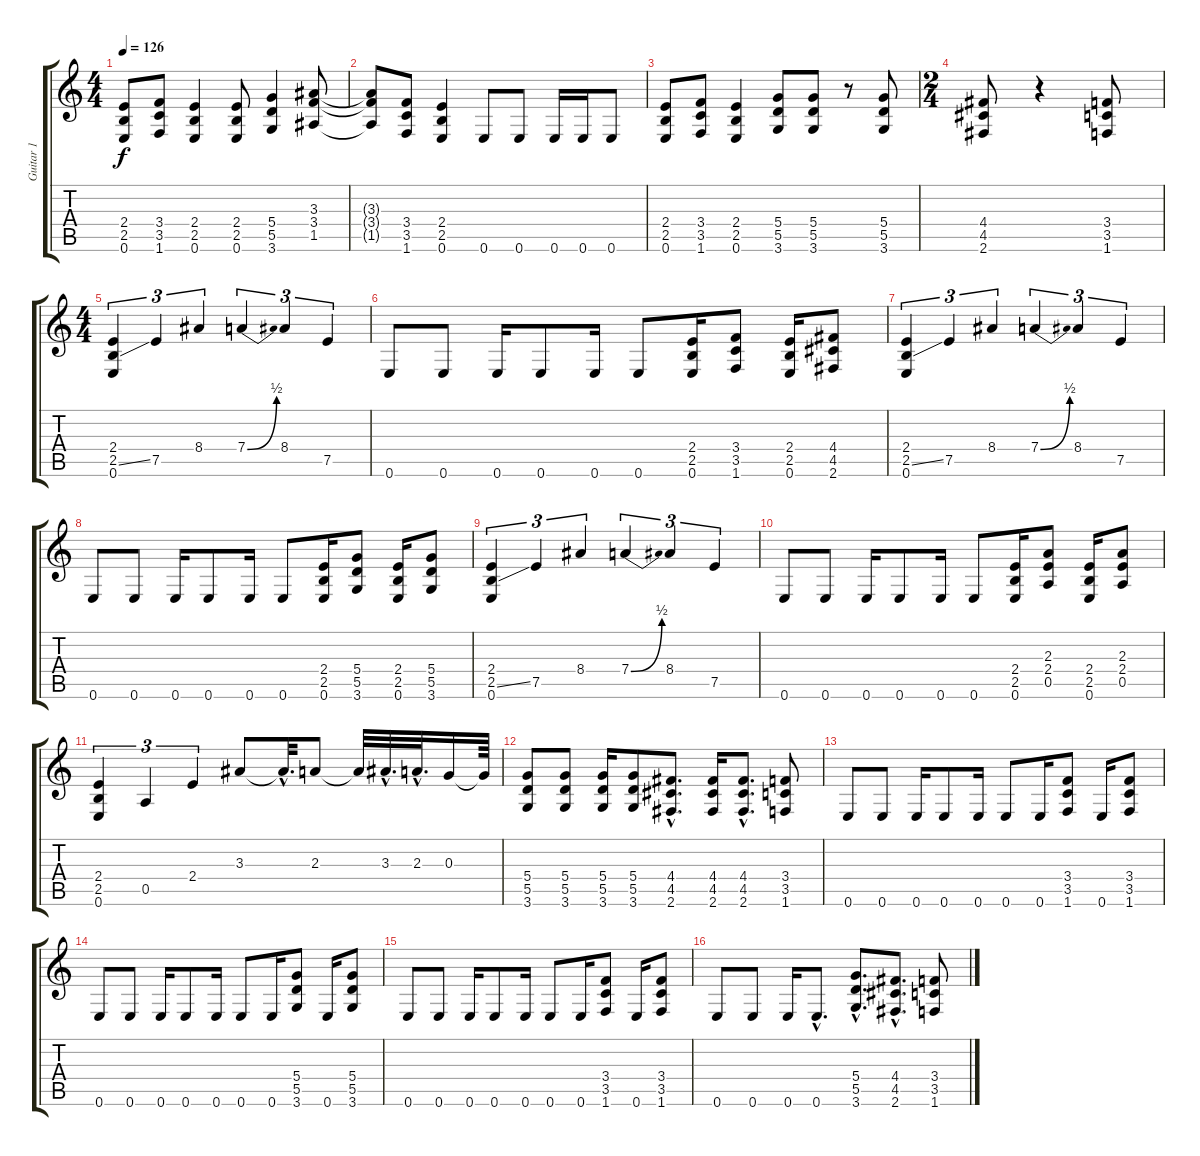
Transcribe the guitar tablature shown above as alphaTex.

\track ("Guitar 1" "Guitar 1") {instrument distortionguitar}
\staff {score tabs}
\tuning (E4 B3 G3 D3 A2 E2) {hide}
\ts (4 4)
\tempo 126
\clef g2
\ks c
(2.4 2.5 0.6).8{dy f} (3.4 3.5 1.6).8 (2.4 2.5 0.6).4 (2.4 2.5 0.6).8 (5.4 5.5 3.6).4 (3.3 3.4 1.5).8 |
(3.3{t} 3.4{t} 1.5{t}).8 (3.4 3.5 1.6).8 (2.4 2.5 0.6).4 0.6.8 0.6.8 0.6.16 0.6.16 0.6.8 |
(2.4 2.5 0.6).8 (3.4 3.5 1.6).8 (2.4 2.5 0.6).4 (5.4 5.5 3.6).8 (5.4 5.5 3.6).8 r.8 (5.4 5.5 3.6).8 |
\ts (2 4)
(4.4 4.5 2.6).8 r.4 (3.4 3.5 1.6).8 |
\ts (4 4)
(2.4 2.5{ss} 0.6).4{tu (3 2)} 7.5.4{tu (3 2)} 8.4.4{tu (3 2)} 7.4{be (bend 0 0 60 2)}.4{tu (3 2)} 8.4.4{tu (3 2)} 7.5.4{tu (3 2)} |
0.6.8 0.6.8 0.6.16 0.6.8 0.6.16 0.6.8 (2.4 2.5 0.6).16 (3.4 3.5 1.6).8 (2.4 2.5 0.6).16 (4.4 4.5 2.6).8 |
(2.4 2.5{ss} 0.6).4{tu (3 2)} 7.5.4{tu (3 2)} 8.4.4{tu (3 2)} 7.4{be (bend 0 0 60 2)}.4{tu (3 2)} 8.4.4{tu (3 2)} 7.5.4{tu (3 2)} |
0.6.8 0.6.8 0.6.16 0.6.8 0.6.16 0.6.8 (2.4 2.5 0.6).16 (5.4 5.5 3.6).8 (2.4 2.5 0.6).16 (5.4 5.5 3.6).8 |
(2.4 2.5{ss} 0.6).4{tu (3 2)} 7.5.4{tu (3 2)} 8.4.4{tu (3 2)} 7.4{be (bend 0 0 60 2)}.4{tu (3 2)} 8.4.4{tu (3 2)} 7.5.4{tu (3 2)} |
0.6.8 0.6.8 0.6.16 0.6.8 0.6.16 0.6.8 (2.4 2.5 0.6).16 (2.3 2.4 0.5).8 (2.4 2.5 0.6).16 (2.3 2.4 0.5).8 |
(2.4 2.5 0.6).4{tu (3 2)} 0.5.4{tu (3 2)} 2.4.4{tu (3 2)} 3.3.8 3.3{hac t}.32{d} 2.3.8 2.3{t}.32 3.3{hac}.32{d} 2.3{hac}.32{d} 0.3.16 0.3{t}.64 |
(5.4 5.5 3.6).8 (5.4 5.5 3.6).8 (5.4 5.5 3.6).16 (5.4 5.5 3.6).8 (4.4{hac} 4.5{hac} 2.6{hac}).8{d} (4.4 4.5 2.6).16 (4.4{hac} 4.5{hac} 2.6{hac}).8{d} (3.4 3.5 1.6).8 |
0.6.8 0.6.8 0.6.16 0.6.8 0.6.16 0.6.8 0.6.16 (3.4 3.5 1.6).8 0.6.16 (3.4 3.5 1.6).8 |
0.6.8 0.6.8 0.6.16 0.6.8 0.6.16 0.6.8 0.6.16 (5.4 5.5 3.6).8 0.6.16 (5.4 5.5 3.6).8 |
0.6.8 0.6.8 0.6.16 0.6.8 0.6.16 0.6.8 0.6.16 (3.4 3.5 1.6).8 0.6.16 (3.4 3.5 1.6).8 |
0.6.8 0.6.8 0.6.16 0.6{hac}.8{d} (5.4{hac} 5.5{hac} 3.6{hac}).8{d} (4.4{hac} 4.5{hac} 2.6{hac}).8{d} (3.4 3.5 1.6).8
